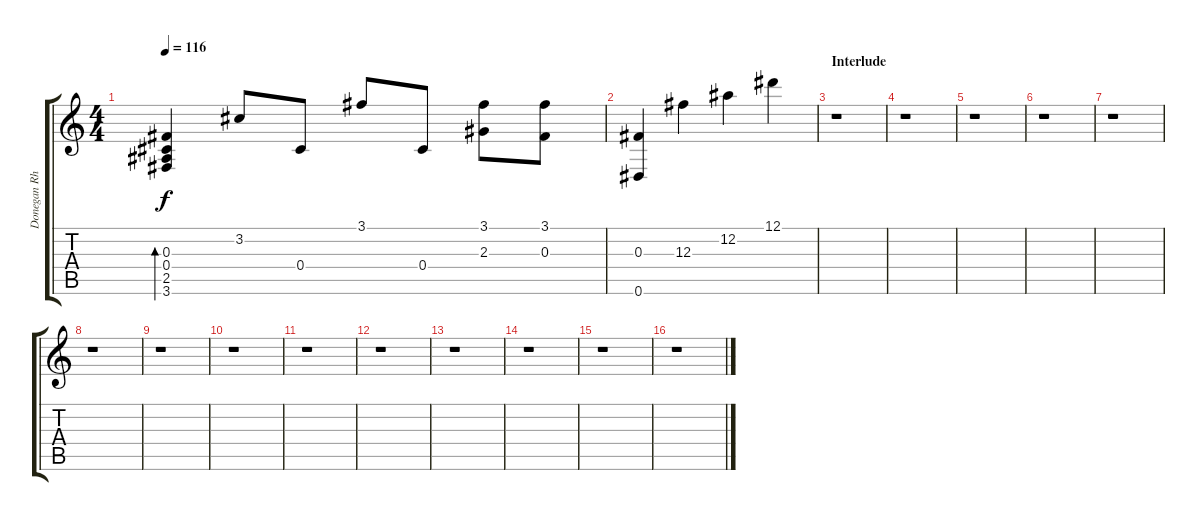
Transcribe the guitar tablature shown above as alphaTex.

\track ("Donegan Rhythm" "Donegan Rh") {instrument acousticguitarsteel}
\staff {score tabs}
\tuning (Eb4 Bb3 Gb3 Db3 Ab2 Eb2) {hide}
\ts (4 4)
\tempo 116
\clef g2
\ks c
(0.3 0.4 2.5 3.6).4{bd 120 dy f} 3.2.8 0.4.8 3.1.8 0.4.8 (3.1 2.3).8 (3.1 0.3).8 |
(0.3 0.6).4 12.3.4 12.2.4 12.1.4 |
\section ("" "Interlude")
r.1 |
r.1 |
r.1 |
r.1 |
r.1 |
r.1 |
r.1 |
r.1 |
r.1 |
r.1 |
r.1 |
r.1 |
r.1 |
r.1
